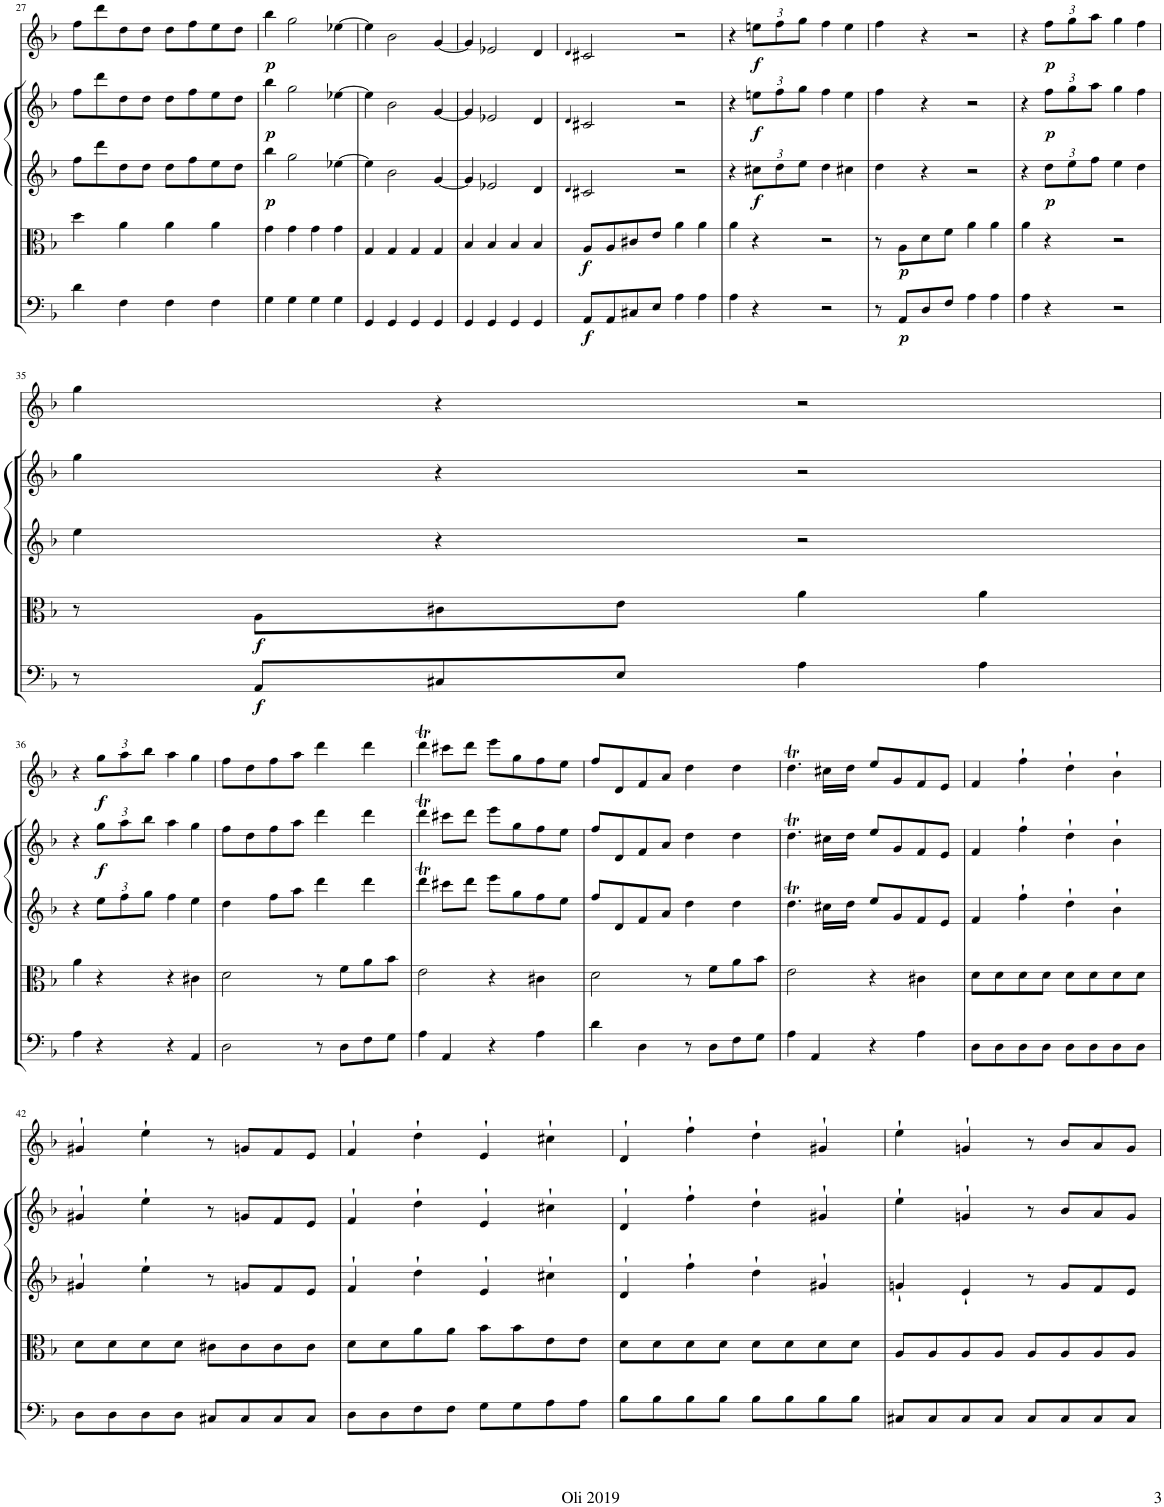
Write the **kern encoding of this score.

**kern	**dynam	**kern	**dynam	**kern	**dynam	**kern	**dynam	**kern	**dynam
*part5	*part5	*part4	*part4	*part3	*part3	*part2	*part2	*part1	*part1
*staff5	*staff5	*staff4	*staff4	*staff3	*staff3	*staff2	*staff2	*staff1	*staff1
*I"Basso	*	*I"Viola	*	*I"Violino 2	*	*I"Violino 1	*	*I"Traverso	*
*	*	*I'Vla	*	*I'Vln	*	*I'Vln	*	*	*
!!LO:PB:g=z
*clefF4	*	*clefC3	*	*clefG2	*	*clefG2	*	*clefG2	*
*k[b-]	*	*k[b-]	*	*k[b-]	*	*k[b-]	*	*k[b-]	*
*M2/2	*	*M2/2	*	*M2/2	*	*M2/2	*	*M2/2	*
*met(c|)	*	*met(c|)	*	*met(c|)	*	*met(c|)	*	*met(c|)	*
=27	=27	=27	=27	=27	=27	=27	=27	=27	=27
4d\	.	4dd\	.	8ff\L	.	8ff\L	.	8ff\L	.
.	.	.	.	8ddd\	.	8ddd\	.	8ddd\	.
4F\	.	4a\	.	8dd\	.	8dd\	.	8dd\	.
.	.	.	.	8dd\J	.	8dd\J	.	8dd\J	.
4F\	.	4a\	.	8dd\L	.	8dd\L	.	8dd\L	.
.	.	.	.	8ff\	.	8ff\	.	8ff\	.
4F\	.	4a\	.	8ee\	.	8ee\	.	8ee\	.
.	.	.	.	8dd\J	.	8dd\J	.	8dd\J	.
=28	=28	=28	=28	=28	=28	=28	=28	=28	=28
!	!	!	!	!	!LO:DY:b	!	!LO:DY:b	!	!LO:DY:b
4G\	.	4g\	.	4bb-\	p	4bb-\	p	4bb-\	p
4G\	.	4g\	.	2gg\	.	2gg\	.	2gg\	.
4G\	.	4g\	.	.	.	.	.	.	.
4G\	.	4g\	.	[4ee-X\	.	[4ee-X\	.	[4ee-X\	.
=29	=29	=29	=29	=29	=29	=29	=29	=29	=29
4GG/	.	4G/	.	4ee-\]	.	4ee-\]	.	4ee-\]	.
4GG/	.	4G/	.	2b-\	.	2b-\	.	2b-\	.
4GG/	.	4G/	.	.	.	.	.	.	.
4GG/	.	4G/	.	[4g/	.	[4g/	.	[4g/	.
=30	=30	=30	=30	=30	=30	=30	=30	=30	=30
4GG/	.	4B-/	.	4g/]	.	4g/]	.	4g/]	.
4GG/	.	4B-/	.	2e-X/	.	2e-X/	.	2e-X/	.
4GG/	.	4B-/	.	.	.	.	.	.	.
4GG/	.	4B-/	.	4d/	.	4d/	.	4d/	.
=31	=31	=31	=31	=31	=31	=31	=31	=31	=31
.	.	.	.	4qd/	.	4qd/	.	4qd/	.
!	!LO:DY:b	!	!LO:DY:b	!	!	!	!	!	!
8AA/L	f	8A/L	f	2c#X/	.	2c#X/	.	2c#X/	.
8AA/	.	8A/	.	.	.	.	.	.	.
8C#X/	.	8c#X/	.	.	.	.	.	.	.
8E/J	.	8e/J	.	.	.	.	.	.	.
4A\	.	4a\	.	2r	.	2r	.	2r	.
4A\	.	4a\	.	.	.	.	.	.	.
=32	=32	=32	=32	=32	=32	=32	=32	=32	=32
4A\	.	4a\	.	4r	.	4r	.	4r	.
*	*	*	*	*Xbrackettup	*	*Xbrackettup	*	*Xbrackettup	*
!	!	!	!	!	!LO:DY:b	!	!LO:DY:b	!	!LO:DY:b
4r	.	4r	.	12cc#X\L	f	12een\L	f	12een\L	f
.	.	.	.	12dd\	.	12ff\	.	12ff\	.
.	.	.	.	12ee\J	.	12gg\J	.	12gg\J	.
2r	.	2r	.	4dd\	.	4ff\	.	4ff\	.
.	.	.	.	4cc#X\	.	4ee\	.	4ee\	.
=33	=33	=33	=33	=33	=33	=33	=33	=33	=33
8r	.	8r	.	4dd\	.	4ff\	.	4ff\	.
!	!LO:DY:b	!	!LO:DY:b	!	!	!	!	!	!
8AA/L	p	8A\L	p	.	.	.	.	.	.
8D/	.	8d\	.	4r	.	4r	.	4r	.
8F/J	.	8f\J	.	.	.	.	.	.	.
4A\	.	4a\	.	2r	.	2r	.	2r	.
4A\	.	4a\	.	.	.	.	.	.	.
=34	=34	=34	=34	=34	=34	=34	=34	=34	=34
4A\	.	4a\	.	4r	.	4r	.	4r	.
!	!	!	!	!	!LO:DY:b	!	!LO:DY:b	!	!LO:DY:b
4r	.	4r	.	12dd\L	p	12ff\L	p	12ff\L	p
.	.	.	.	12ee\	.	12gg\	.	12gg\	.
.	.	.	.	12ff\J	.	12aa\J	.	12aa\J	.
2r	.	2r	.	4ee\	.	4gg\	.	4gg\	.
.	.	.	.	4dd\	.	4ff\	.	4ff\	.
!!LO:LB:g=z
=35	=35	=35	=35	=35	=35	=35	=35	=35	=35
8r	.	8r	.	4ee\	.	4gg\	.	4gg\	.
!	!LO:DY:b	!	!LO:DY:b	!	!	!	!	!	!
8AA/L	f	8A\L	f	.	.	.	.	.	.
8C#X/	.	8c#X\	.	4r	.	4r	.	4r	.
8E/J	.	8e\J	.	.	.	.	.	.	.
4A\	.	4a\	.	2r	.	2r	.	2r	.
4A\	.	4a\	.	.	.	.	.	.	.
!!LO:LB:g=z
=36	=36	=36	=36	=36	=36	=36	=36	=36	=36
4A\	.	4a\	.	4r	.	4r	.	4r	.
!	!	!	!	!	!	!	!LO:DY:b	!	!LO:DY:b
4r	.	4r	.	12ee\L	.	12gg\L	f	12gg\L	f
.	.	.	.	12ff\	.	12aa\	.	12aa\	.
.	.	.	.	12gg\J	.	12bb-\J	.	12bb-\J	.
4r	.	4r	.	4ff\	.	4aa\	.	4aa\	.
4AA/	.	4c#X\	.	4ee\	.	4gg\	.	4gg\	.
=37	=37	=37	=37	=37	=37	=37	=37	=37	=37
2D\	.	2d\	.	4dd\	.	8ff\L	.	8ff\L	.
.	.	.	.	.	.	8dd\	.	8dd\	.
.	.	.	.	8ff\L	.	8ff\	.	8ff\	.
.	.	.	.	8aa\J	.	8aa\J	.	8aa\J	.
8r	.	8r	.	4ddd\	.	4ddd\	.	4ddd\	.
8D\L	.	8f\L	.	.	.	.	.	.	.
8F\	.	8a\	.	4ddd\	.	4ddd\	.	4ddd\	.
8G\J	.	8b-\J	.	.	.	.	.	.	.
=38	=38	=38	=38	=38	=38	=38	=38	=38	=38
4A\	.	2e\	.	4dddT\	.	4dddT\	.	4dddT\	.
4AA/	.	.	.	8ccc#X\L	.	8ccc#X\L	.	8ccc#X\L	.
.	.	.	.	8ddd\J	.	8ddd\J	.	8ddd\J	.
4r	.	4r	.	8eee\L	.	8eee\L	.	8eee\L	.
.	.	.	.	8gg\	.	8gg\	.	8gg\	.
4A\	.	4c#X\	.	8ff\	.	8ff\	.	8ff\	.
.	.	.	.	8ee\J	.	8ee\J	.	8ee\J	.
=39	=39	=39	=39	=39	=39	=39	=39	=39	=39
4d\	.	2d\	.	8ff/L	.	8ff/L	.	8ff/L	.
.	.	.	.	8d/	.	8d/	.	8d/	.
4D\	.	.	.	8f/	.	8f/	.	8f/	.
.	.	.	.	8a/J	.	8a/J	.	8a/J	.
8r	.	8r	.	4dd\	.	4dd\	.	4dd\	.
8D\L	.	8f\L	.	.	.	.	.	.	.
8F\	.	8a\	.	4dd\	.	4dd\	.	4dd\	.
8G\J	.	8b-\J	.	.	.	.	.	.	.
=40	=40	=40	=40	=40	=40	=40	=40	=40	=40
4A\	.	2e\	.	4.ddT\	.	4.ddT\	.	4.ddT\	.
4AA/	.	.	.	.	.	.	.	.	.
.	.	.	.	16cc#X\LL	.	16cc#X\LL	.	16cc#X\LL	.
.	.	.	.	16dd\JJ	.	16dd\JJ	.	16dd\JJ	.
4r	.	4r	.	8ee/L	.	8ee/L	.	8ee/L	.
.	.	.	.	8g/	.	8g/	.	8g/	.
4A\	.	4c#X\	.	8f/	.	8f/	.	8f/	.
.	.	.	.	8e/J	.	8e/J	.	8e/J	.
=41	=41	=41	=41	=41	=41	=41	=41	=41	=41
8D\L	.	8d\L	.	4f/	.	4f/	.	4f/	.
8D\	.	8d\	.	.	.	.	.	.	.
8D\	.	8d\	.	4ff`\	.	4ff`\	.	4ff`\	.
8D\J	.	8d\J	.	.	.	.	.	.	.
8D\L	.	8d\L	.	4dd`\	.	4dd`\	.	4dd`\	.
8D\	.	8d\	.	.	.	.	.	.	.
8D\	.	8d\	.	4b-`\	.	4b-`\	.	4b-`\	.
8D\J	.	8d\J	.	.	.	.	.	.	.
!!LO:LB:g=z
=42	=42	=42	=42	=42	=42	=42	=42	=42	=42
8D\L	.	8d\L	.	4g#X`>/	.	4g#X`>/	.	4g#X`>/	.
8D\	.	8d\	.	.	.	.	.	.	.
8D\	.	8d\	.	4ee`\	.	4ee`\	.	4ee`\	.
8D\J	.	8d\J	.	.	.	.	.	.	.
8C#X/L	.	8c#X\L	.	8r	.	8r	.	8r	.
8C#/	.	8c#\	.	8gn/L	.	8gn/L	.	8gn/L	.
8C#/	.	8c#\	.	8f/	.	8f/	.	8f/	.
8C#/J	.	8c#\J	.	8e/J	.	8e/J	.	8e/J	.
=43	=43	=43	=43	=43	=43	=43	=43	=43	=43
8D\L	.	8d\L	.	4f`>/	.	4f`>/	.	4f`>/	.
8D\	.	8d\	.	.	.	.	.	.	.
8F\	.	8a\	.	4dd`\	.	4dd`\	.	4dd`\	.
8F\J	.	8a\J	.	.	.	.	.	.	.
8G\L	.	8b-\L	.	4e`>/	.	4e`>/	.	4e`>/	.
8G\	.	8b-\	.	.	.	.	.	.	.
8A\	.	8e\	.	4cc#X`\	.	4cc#X`\	.	4cc#X`\	.
8A\J	.	8e\J	.	.	.	.	.	.	.
=44	=44	=44	=44	=44	=44	=44	=44	=44	=44
8B-\L	.	8d\L	.	4d`>/	.	4d`>/	.	4d`>/	.
8B-\	.	8d\	.	.	.	.	.	.	.
8B-\	.	8d\	.	4ff`\	.	4ff`\	.	4ff`\	.
8B-\J	.	8d\J	.	.	.	.	.	.	.
8B-\L	.	8d\L	.	4dd`\	.	4dd`\	.	4dd`\	.
8B-\	.	8d\	.	.	.	.	.	.	.
8B-\	.	8d\	.	4g#X`>/	.	4g#X`>/	.	4g#X`>/	.
8B-\J	.	8d\J	.	.	.	.	.	.	.
=45	=45	=45	=45	=45	=45	=45	=45	=45	=45
8C#X/L	.	8A/L	.	4gn`/	.	4ee`\	.	4ee`\	.
8C#/	.	8A/	.	.	.	.	.	.	.
8C#/	.	8A/	.	4e`/	.	4gn`>/	.	4gn`>/	.
8C#/J	.	8A/J	.	.	.	.	.	.	.
8C#/L	.	8A/L	.	8r	.	8r	.	8r	.
8C#/	.	8A/	.	8g/L	.	8b-/L	.	8b-/L	.
8C#/	.	8A/	.	8f/	.	8a/	.	8a/	.
8C#/J	.	8A/J	.	8e/J	.	8g/J	.	8g/J	.
=	=	=	=	=	=	=	=	=	=
*-	*-	*-	*-	*-	*-	*-	*-	*-	*-
